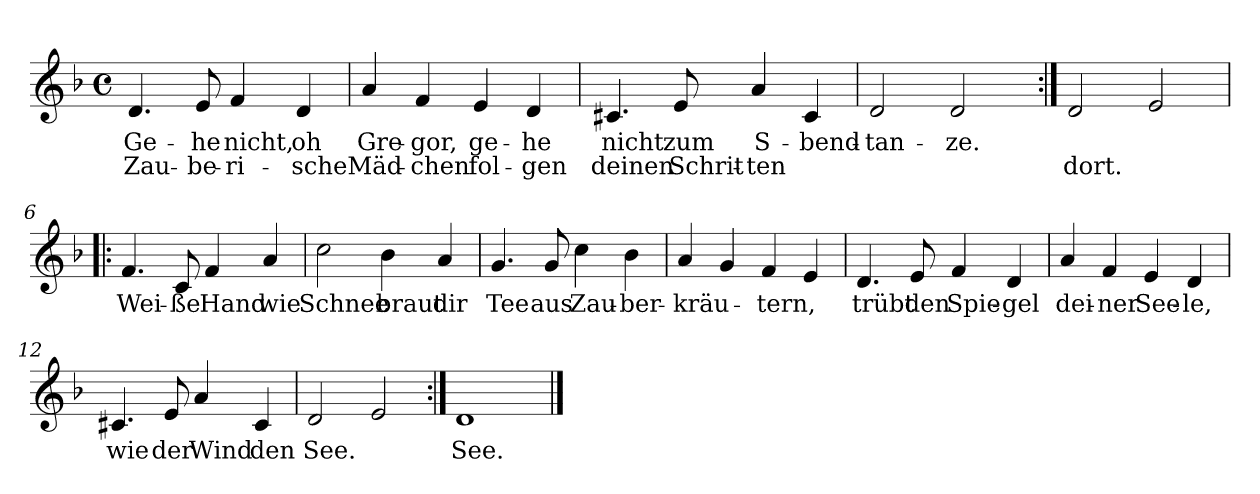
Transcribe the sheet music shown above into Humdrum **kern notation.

**kern	**text	**text
*part1	*part1	*part1
*staff1	*staff1	*staff1
*clefG2	*	*
*k[b-]	*	*
*d:	*	*
*M4/4	*	*
*met(c)	*	*
=1	=1	=1
!	!LO:LY:b	!LO:LY:b
4.d/	Ge-	Zau-
!	!LO:LY:b	!LO:LY:b
8e/	-he	-be-
!	!LO:LY:b	!LO:LY:b
4f/	nicht,	-ri-
!	!LO:LY:b	!LO:LY:b
4d/	oh	-sche
=2	=2	=2
!	!LO:LY:b	!LO:LY:b
4a/	Gre-	Mäd-
!	!LO:LY:b	!LO:LY:b
4f/	-gor,	-chen
!	!LO:LY:b	!LO:LY:b
4e/	ge-	fol-
!	!LO:LY:b	!LO:LY:b
4d/	-he	-gen
=3	=3	=3
!	!LO:LY:b	!LO:LY:b
4.c#X/	nicht	deinen
!	!LO:LY:b	!LO:LY:b
8e/	zum	Schrit-
!	!LO:LY:b	!LO:LY:b
4a/	S-	-ten
!	!LO:LY:b	!
4c#/	-bend-	.
=4	=4	=4
!	!LO:LY:b	!
2d/	-tan-	.
!	!LO:LY:b	!
2d/	-ze.	.
=5:|!	=5:|!	=5:|!
!	!	!LO:LY:b
2d/	.	dort.
2e/	.	.
!!LO:LB:g=z
=6!|:	=6!|:	=6!|:
!	!LO:LY:b	!
4.f/	Wei-	.
!	!LO:LY:b	!
8c/	-ße	.
!	!LO:LY:b	!
4f/	Hand	.
!	!LO:LY:b	!
4a/	wie	.
=7	=7	=7
!	!LO:LY:b	!
2cc\	Schnee	.
!	!LO:LY:b	!
4b-\	braut	.
!	!LO:LY:b	!
4a/	dir	.
=8	=8	=8
!	!LO:LY:b	!
4.g/	Tee	.
!	!LO:LY:b	!
8g/	aus	.
!	!LO:LY:b	!
4cc\	Zau-	.
!	!LO:LY:b	!
4b-\	-ber-	.
=9	=9	=9
!	!LO:LY:b	!
4a/	-kräu-	.
4g/	.	.
!	!LO:LY:b	!
4f/	-tern,	.
4e/	.	.
!!LO:LB:g=z
=10	=10	=10
!	!LO:LY:b	!
4.d/	trübt	.
!	!LO:LY:b	!
8e/	den	.
!	!LO:LY:b	!
4f/	Spie-	.
!	!LO:LY:b	!
4d/	-gel	.
=11	=11	=11
!	!LO:LY:b	!
4a/	dei-	.
!	!LO:LY:b	!
4f/	-ner	.
!	!LO:LY:b	!
4e/	See-	.
!	!LO:LY:b	!
4d/	-le,	.
=12	=12	=12
!	!LO:LY:b	!
4.c#X/	wie	.
!	!LO:LY:b	!
8e/	der	.
!	!LO:LY:b	!
4a/	Wind	.
!	!LO:LY:b	!
4c#/	den	.
=13	=13	=13
!	!LO:LY:b	!
2d/	See.	.
2e/	.	.
=14:|!	=14:|!	=14:|!
!	!LO:LY:b	!
1d	See.	.
==	==	==
*-	*-	*-
